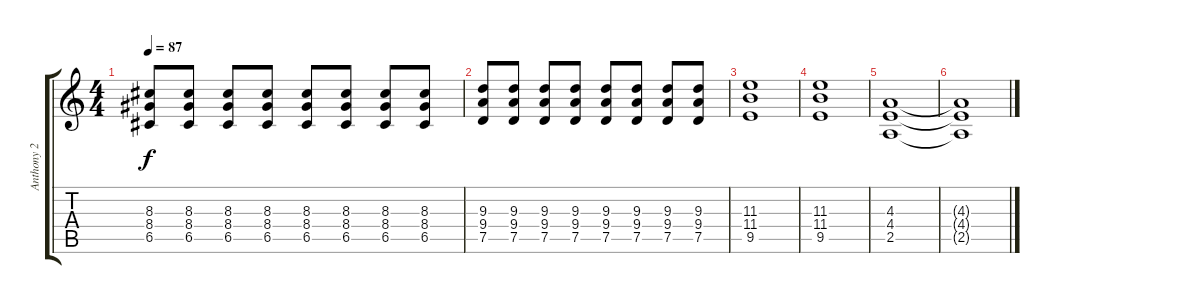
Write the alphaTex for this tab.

\track ("Anthony 2" "Anthony 2") {instrument distortionguitar}
\staff {score tabs}
\tuning (D4 A3 F3 C3 G2 D2) {hide}
\ts (4 4)
\tempo 87
\clef g2
\ks c
(8.3 8.4 6.5).8{dy f} (8.3 8.4 6.5).8 (8.3 8.4 6.5).8 (8.3 8.4 6.5).8 (8.3 8.4 6.5).8 (8.3 8.4 6.5).8 (8.3 8.4 6.5).8 (8.3 8.4 6.5).8 |
(9.3 9.4 7.5).8 (9.3 9.4 7.5).8 (9.3 9.4 7.5).8 (9.3 9.4 7.5).8 (9.3 9.4 7.5).8 (9.3 9.4 7.5).8 (9.3 9.4 7.5).8 (9.3 9.4 7.5).8 |
(11.3 11.4 9.5).1 |
(11.3 11.4 9.5).1 |
(4.3 4.4 2.5).1 |
(4.3{t} 4.4{t} 2.5{t}).1
